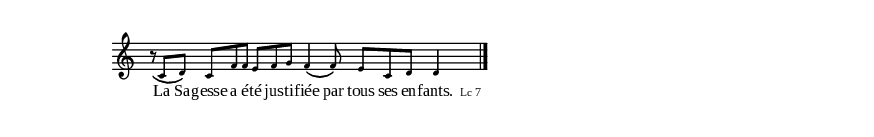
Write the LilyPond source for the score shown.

\version "2.10.0"
 \include "definitions.ly"
%\markup {AT  11}


\relative c' { 
	\new Staff {
		\cadenzaOn
		
		\set Staff.instrumentName = \markup{ \center-align { } }
		\times 2/3 { r8_\( c[ d\)] } 
\times 2/3 { c[ f f] }
 
\times 2/3 { e[ f g] }
 
\times 2/3 { f4\(  f8\) }
 
\times 2/3 { e[ c d] }
 d4  
%{  \barre \times 2/3 {f8[ g a]} g4 %}
		
		
		\endBar
	}

	\addlyrics {
		La Sa -- gesse a é -- té jus -- ti -- fiée par tous ses en -- fants. %{ "(Al" -- le -- lu -- "ia !)"%}
		\markup { \citation #"Lc 7" } }
	
	
}
